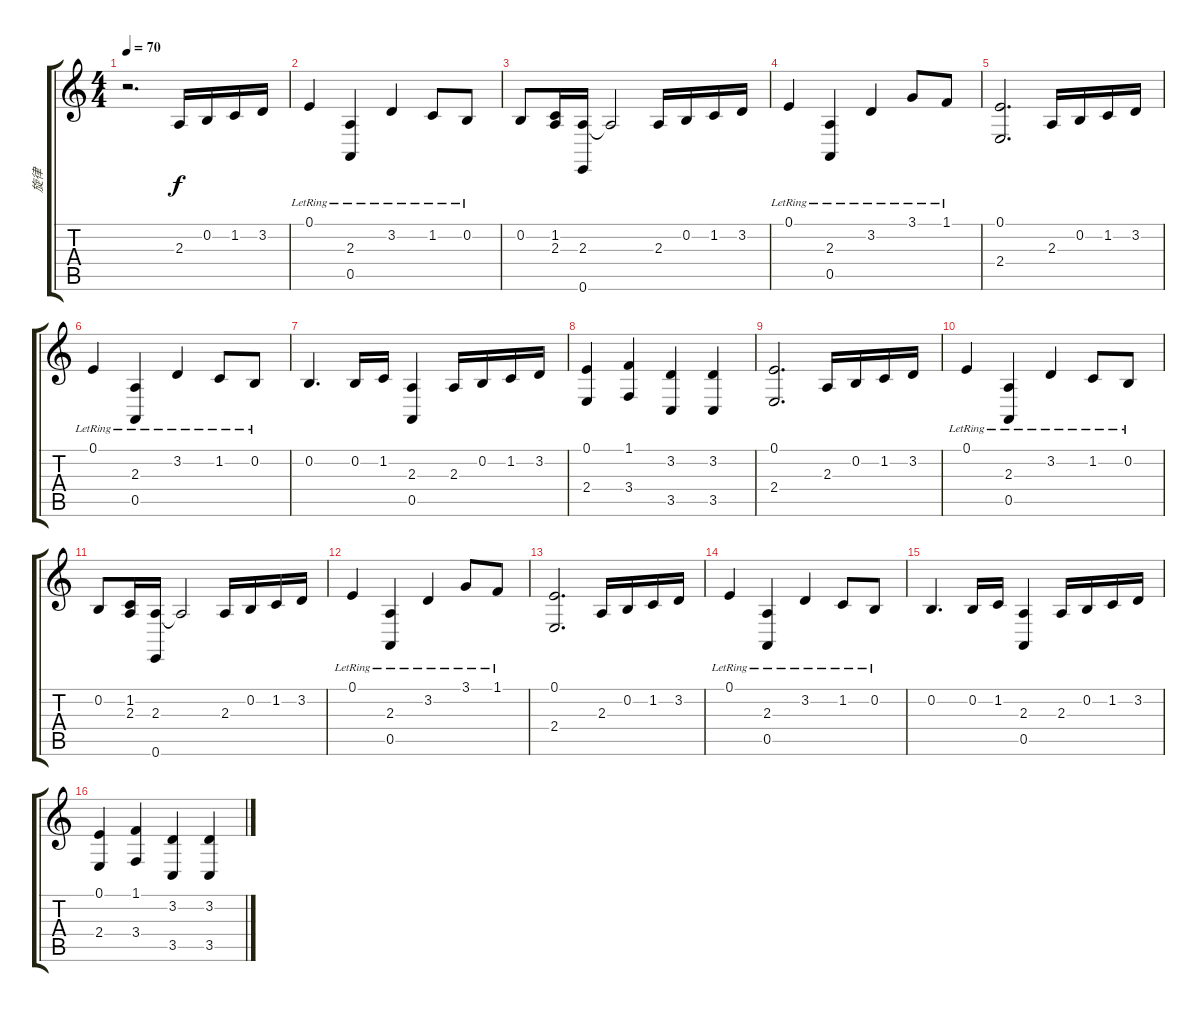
\track ("旋律" "旋律") {instrument synthvoice}
\staff {score tabs}
\tuning (E4 B3 G3 D3 A2 E2) {hide}
\ts (4 4)
\tempo 70
\clef g2
\ks c
r.2{d dy f} 2.3.16 0.2.16 1.2.16 3.2.16 |
0.1{lr}.4 (2.3{lr} 0.5{lr}).4 3.2{lr}.4 1.2{lr}.8 0.2{lr}.8 |
0.2.8 (1.2 2.3).16 (2.3 0.6).16 2.3{t}.2 2.3.16 0.2.16 1.2.16 3.2.16 |
0.1{lr}.4 (2.3{lr} 0.5{lr}).4 3.2{lr}.4 3.1{lr}.8 1.1{lr}.8 |
(0.1 2.4).2{d} 2.3.16 0.2.16 1.2.16 3.2.16 |
0.1{lr}.4 (2.3{lr} 0.5{lr}).4 3.2{lr}.4 1.2{lr}.8 0.2{lr}.8 |
0.2.4{d} 0.2.16 1.2.16 (2.3 0.5).4 2.3.16 0.2.16 1.2.16 3.2.16 |
(0.1 2.4).4 (1.1 3.4).4 (3.2 3.5).4 (3.2 3.5).4 |
(0.1 2.4).2{d} 2.3.16 0.2.16 1.2.16 3.2.16 |
0.1{lr}.4 (2.3{lr} 0.5{lr}).4 3.2{lr}.4 1.2{lr}.8 0.2{lr}.8 |
0.2.8 (1.2 2.3).16 (2.3 0.6).16 2.3{t}.2 2.3.16 0.2.16 1.2.16 3.2.16 |
0.1{lr}.4 (2.3{lr} 0.5{lr}).4 3.2{lr}.4 3.1{lr}.8 1.1{lr}.8 |
(0.1 2.4).2{d} 2.3.16 0.2.16 1.2.16 3.2.16 |
0.1{lr}.4 (2.3{lr} 0.5{lr}).4 3.2{lr}.4 1.2{lr}.8 0.2{lr}.8 |
0.2.4{d} 0.2.16 1.2.16 (2.3 0.5).4 2.3.16 0.2.16 1.2.16 3.2.16 |
(0.1 2.4).4 (1.1 3.4).4 (3.2 3.5).4 (3.2 3.5).4
